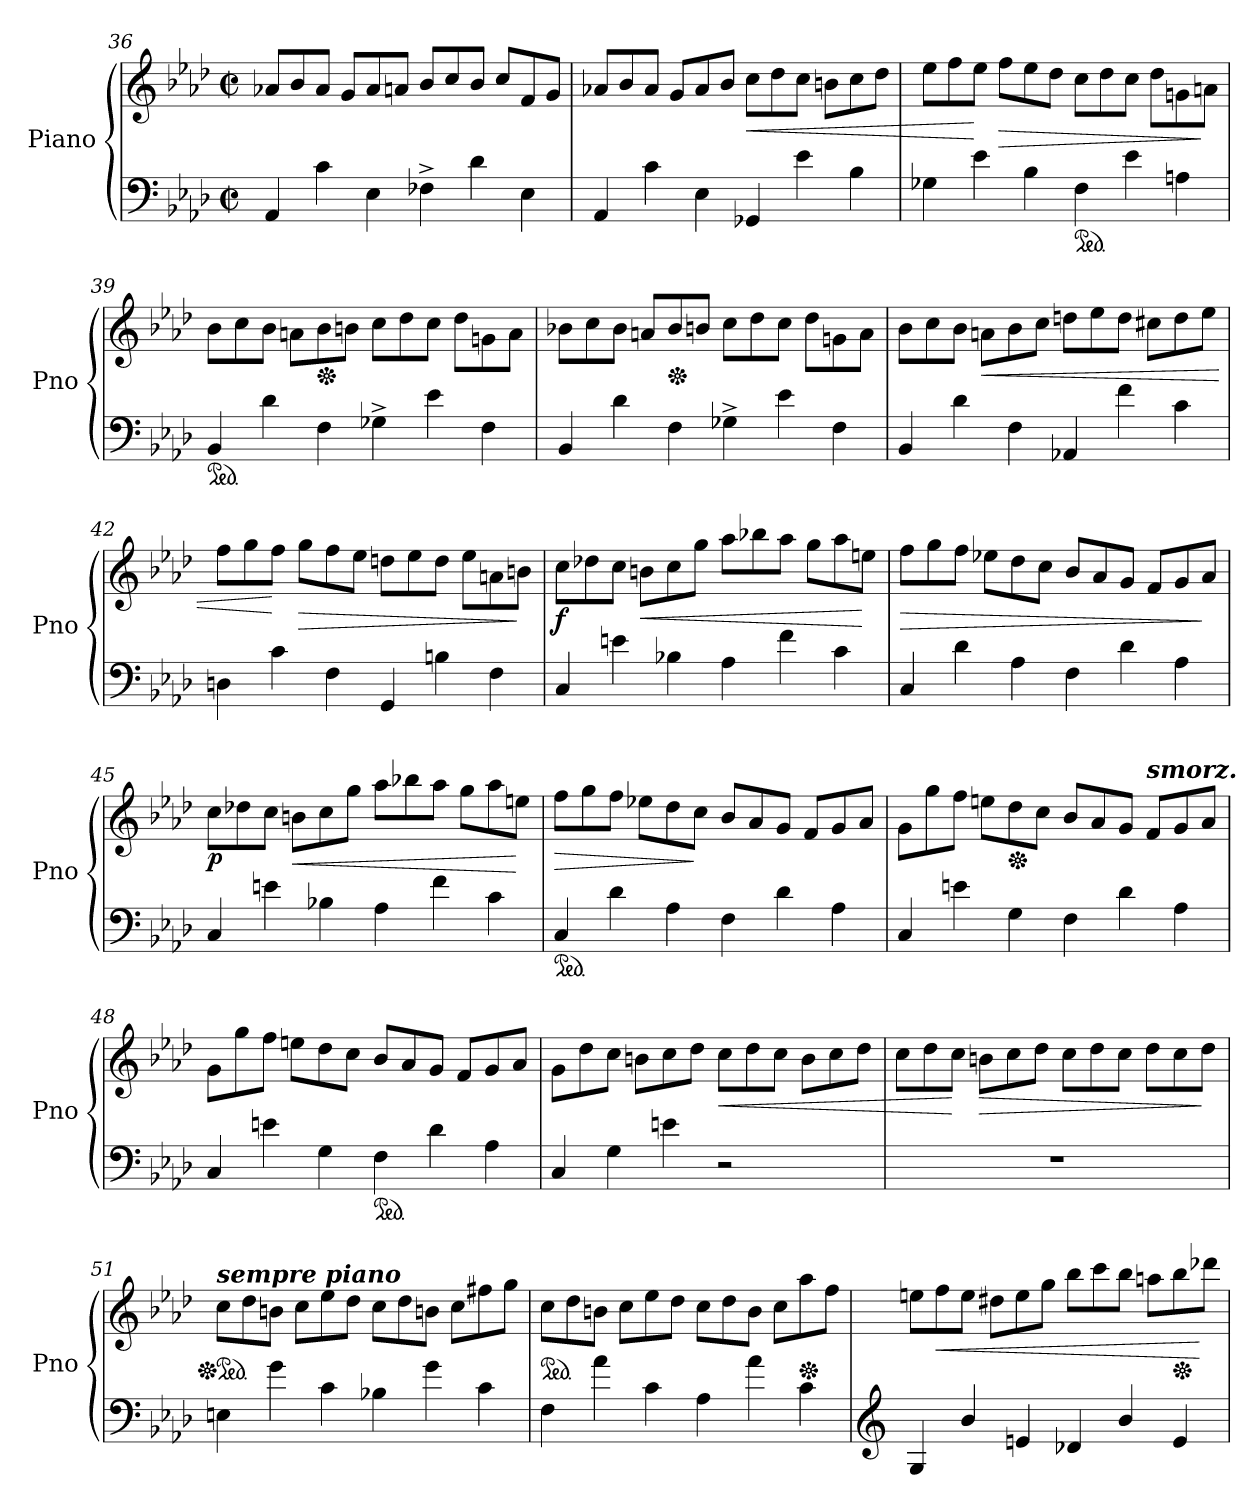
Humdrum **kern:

**kern	**kern	**dynam
*part1	*part1	*part1
*staff2	*staff1	*staff1/2
*I"Piano	*	*
*I'Pno	*	*
*clefF4	*clefG2	*
*k[b-e-a-d-]	*k[b-e-a-d-]	*
*M4/4	*M4/4	*
*met(c|)	*met(c|)	*
*Xtuplet	*Xtuplet	*
=36	=36	=36
!	!	!LO:DY:b
6AA-/	12a-X/L	other-dynamics
.	12b-/	.
6c\	12a-/J	.
.	12g/L	.
6E-\	12a-/	.
.	12an/J	.
6F-X^\	12b-/L	.
.	12cc/	.
6d-\	12b-/J	.
.	12cc/L	.
6E-\	12f/	.
.	12g/J	.
=37	=37	=37
6AA-/	12a-X/L	.
.	12b-/	.
6c\	12a-/J	.
.	12g/L	.
6E-\	12a-/	.
.	12b-/J	.
!	!	!LO:HP:b
6GG-X/	12cc\L	<
.	12dd-\	.
6e-\	12cc\J	.
.	12bn\L	.
6B-\	12cc\	.
.	12dd-\J	.
!!LO:LB:g=z
=38	=38	=38
6G-X\	12ee-\L	.
.	12ff\	.
6e-\	12ee-\J	[
!	!	!LO:HP:b
.	12ff\L	>
6B-\	12ee-\	.
.	12dd-\J	.
*ped	*	*
6F\	12cc\L	.
.	12dd-\	.
6e-\	12cc\J	.
.	12dd-\L	.
6An\	12gn\	.
.	12an\J	]
=39	=39	=39
*ped	*	*
6BB-/	12b-\L	.
.	12cc\	.
6d-\	12b-\J	.
.	12an\L	.
*	*Xped	*
6F\	12b-\	.
.	12bn\J	.
!	!	!LO:DY:b
6G-X^\	12cc\L	other-dynamics
.	12dd-\	.
6e-\	12cc\J	.
.	12dd-\L	.
6F\	12gn\	.
.	12a\J	.
=40	=40	=40
6BB-/	12b-X\L	.
.	12cc\	.
6d-\	12b-\J	.
.	12an/L	.
*	*Xped	*
6F\	12b-/	.
.	12bn/J	.
6G-X^\	12cc\L	.
.	12dd-\	.
6e-\	12cc\J	.
.	12dd-\L	.
6F\	12gn\	.
.	12a\J	.
!!LO:LB:g=z
=41	=41	=41
6BB-/	12b-\L	.
.	12cc\	.
6d-\	12b-\J	.
!	!	!LO:HP:b
.	12an\L	<
6F\	12b-\	.
.	12cc\J	.
6AA-X/	12ddn\L	.
.	12ee-\	.
6f\	12dd\J	.
.	12cc#X\L	.
6c\	12dd\	.
.	12ee-\J	.
=42	=42	=42
6Dn\	12ff\L	.
.	12gg\	.
6c\	12ff\J	[
!	!	!LO:HP:b
.	12gg\L	>
6F\	12ff\	.
.	12ee-\J	.
6GG/	12ddn\L	.
.	12ee-\	.
6Bn\	12dd\J	.
.	12ee-\L	.
6F\	12an\	.
.	12bn\J	]
=43	=43	=43
!	!	!LO:DY:b
6C/	12cc\L	f
.	12dd-X\	.
6en\	12cc\J	.
!	!	!LO:HP:b
.	12bn\L	<
6B-X\	12cc\	.
.	12gg\J	.
6A-\	12aa-\L	.
.	12bb-X\	.
6f\	12aa-\J	.
.	12gg\L	.
6c\	12aa-\	.
.	12een\J	[
!!LO:LB:g=z
=44	=44	=44
!	!	!LO:HP:b
6C/	12ff\L	>
.	12gg\	.
6d-\	12ff\J	.
.	12ee-X\L	.
6A-\	12dd-\	.
.	12cc\J	.
6F\	12b-/L	.
.	12a-/	.
6d-\	12g/J	.
.	12f/L	.
6A-\	12g/	.
.	12a-/J	]
=45	=45	=45
!	!	!LO:DY:b
6C/	12cc\L	p
.	12dd-X\	.
6en\	12cc\J	.
!	!	!LO:HP:b
.	12bn\L	<
6B-X\	12cc\	.
.	12gg\J	.
6A-\	12aa-\L	.
.	12bb-X\	.
6f\	12aa-\J	.
.	12gg\L	.
6c\	12aa-\	.
.	12een\J	[
=46	=46	=46
*ped	*	*
!	!	!LO:HP:b
6C/	12ff\L	>
.	12gg\	.
6d-\	12ff\J	.
.	12ee-X\L	.
6A-\	12dd-\	.
.	12cc\J	]
6F\	12b-/L	.
.	12a-/	.
6d-\	12g/J	.
.	12f/L	.
6A-\	12g/	.
.	12a-/J	.
!!LO:PB:g=z
=47	=47	=47
6C/	12g\L	.
.	12gg\	.
6en\	12ff\J	.
.	12een\L	.
*	*Xped	*
6G\	12dd-\	.
.	12cc\J	.
6F\	12b-/L	.
.	12a-/	.
6d-\	12g/J	.
!	!LO:TX:a:Bi:t=smorz.	!
.	12f/L	.
6A-\	12g/	.
.	12a-/J	.
=48	=48	=48
6C/	12g\L	.
.	12gg\	.
6en\	12ff\J	.
.	12een\L	.
6G\	12dd-\	.
.	12cc\J	.
*ped	*	*
6F\	12b-/L	.
.	12a-/	.
6d-\	12g/J	.
.	12f/L	.
6A-\	12g/	.
.	12a-/J	.
=49	=49	=49
6C/	12g\L	.
.	12dd-\	.
6G\	12cc\J	.
.	12bn\L	.
6en\	12cc\	.
.	12dd-\J	.
!	!	!LO:HP:b
2r	12cc\L	<
.	12dd-\	.
.	12cc\J	.
.	12b\L	.
.	12cc\	.
.	12dd-\J	.
=50	=50	=50
1r	12cc\L	.
.	12dd-\	.
.	12cc\J	[
!	!	!LO:HP:b
.	12bn\L	>
.	12cc\	.
.	12dd-\J	.
.	12cc\L	.
.	12dd-\	.
.	12cc\J	.
.	12dd-\L	.
.	12cc\	.
.	12dd-\J	]
!!LO:LB:g=z
=51	=51	=51
*	*Xped	*
*	*ped	*
!	!LO:TX:a:Bi:t=sempre piano	!
6En\	12cc\L	.
.	12dd-\	.
6g\	12bn\J	.
.	12cc\L	.
6c\	12ee-\	.
.	12dd-\J	.
6B-X\	12cc\L	.
.	12dd-\	.
6g\	12bn\J	.
.	12cc\L	.
6c\	12ff#X\	.
.	12gg\J	.
=52	=52	=52
*	*ped	*
6F\	12cc\L	.
.	12dd-\	.
6a-\	12bn\J	.
.	12cc\L	.
6c\	12ee-\	.
.	12dd-\J	.
6A-\	12cc\L	.
.	12dd-\	.
6a-\	12b\J	.
.	12cc\L	.
*	*Xped	*
6c\	12aa-\	.
.	12ff\J	.
=53	=53	=53
*clefG2	*	*
6G/	12een\L	.
!	!	!LO:HP:b
.	12ff\	<
6b-/	12ee\J	.
.	12dd#X\L	.
6en/	12ee\	.
.	12gg\J	.
6d-X/	12bb-\L	.
.	12ccc\	.
6b-/	12bb-\J	.
.	12aan\L	.
*	*Xped	*
6e/	12bb-\	.
.	12ddd-X\J	[
=	=	=
*-	*-	*-
